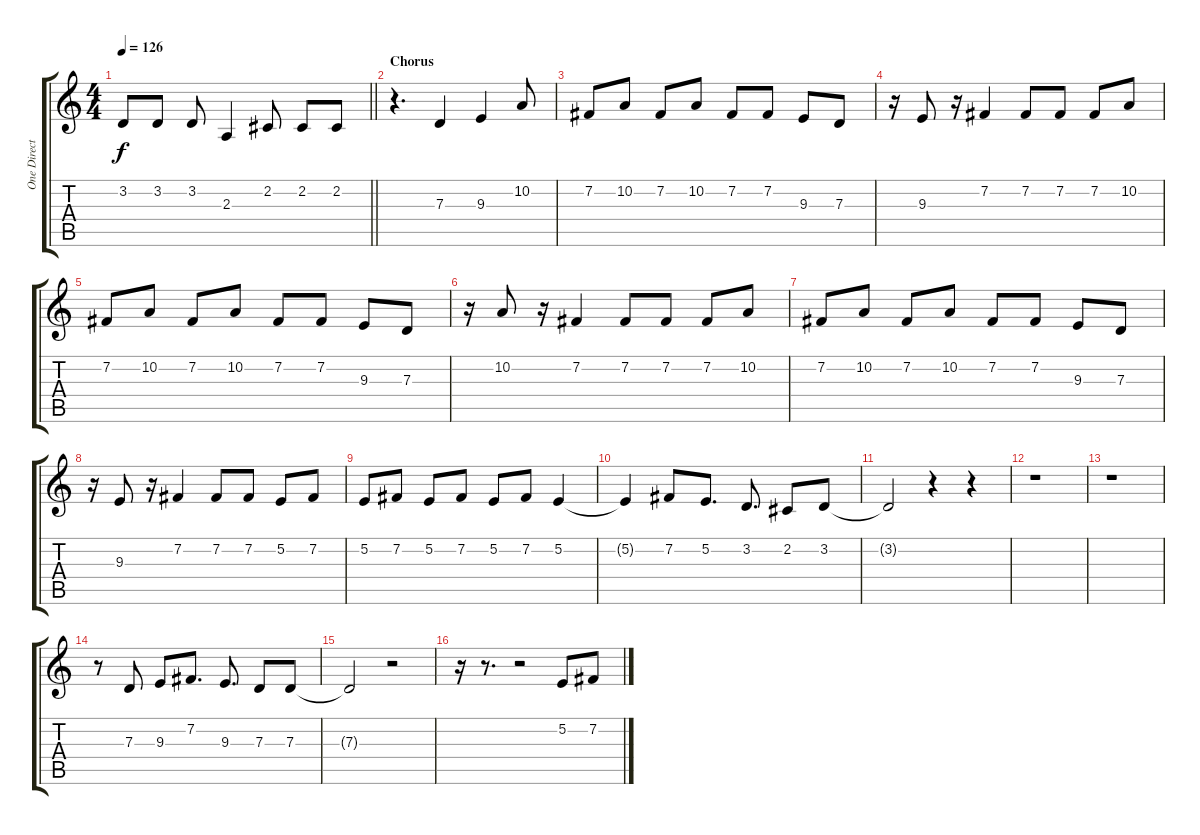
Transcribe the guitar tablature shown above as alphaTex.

\track ("One Direction" "One Direct") {instrument flute}
\staff {score tabs}
\tuning (E4 B3 G3 D3 A2 E2) {hide}
\ts (4 4)
\tempo 126
\clef g2
\barLineRight lightlight
\ks c
3.2.8{dy f} 3.2.8 3.2.8 2.3.4 2.2.8 2.2.8 2.2.8 |
\section ("" "Chorus")
r.4{d} 7.3.4 9.3.4 10.2.8 |
7.2.8 10.2.8 7.2.8 10.2.8 7.2.8 7.2.8 9.3.8 7.3.8 |
r.16 9.3.8 r.16 7.2.4 7.2.8 7.2.8 7.2.8 10.2.8 |
7.2.8 10.2.8 7.2.8 10.2.8 7.2.8 7.2.8 9.3.8 7.3.8 |
r.16 10.2.8 r.16 7.2.4 7.2.8 7.2.8 7.2.8 10.2.8 |
7.2.8 10.2.8 7.2.8 10.2.8 7.2.8 7.2.8 9.3.8 7.3.8 |
r.16 9.3.8 r.16 7.2.4 7.2.8 7.2.8 5.2.8 7.2.8 |
5.2.8 7.2.8 5.2.8 7.2.8 5.2.8 7.2.8 5.2.4 |
5.2{t}.4 7.2.8 5.2.8{d} 3.2.8{d} 2.2.8 3.2.8 |
3.2{t}.2 r.4 r.4 |
r.1 |
r.1 |
r.8 7.3.8 9.3.8 7.2.8{d} 9.3.8{d} 7.3.8 7.3.8 |
7.3{t}.2 r.2 |
r.16 r.8{d} r.2 5.2.8 7.2.8
